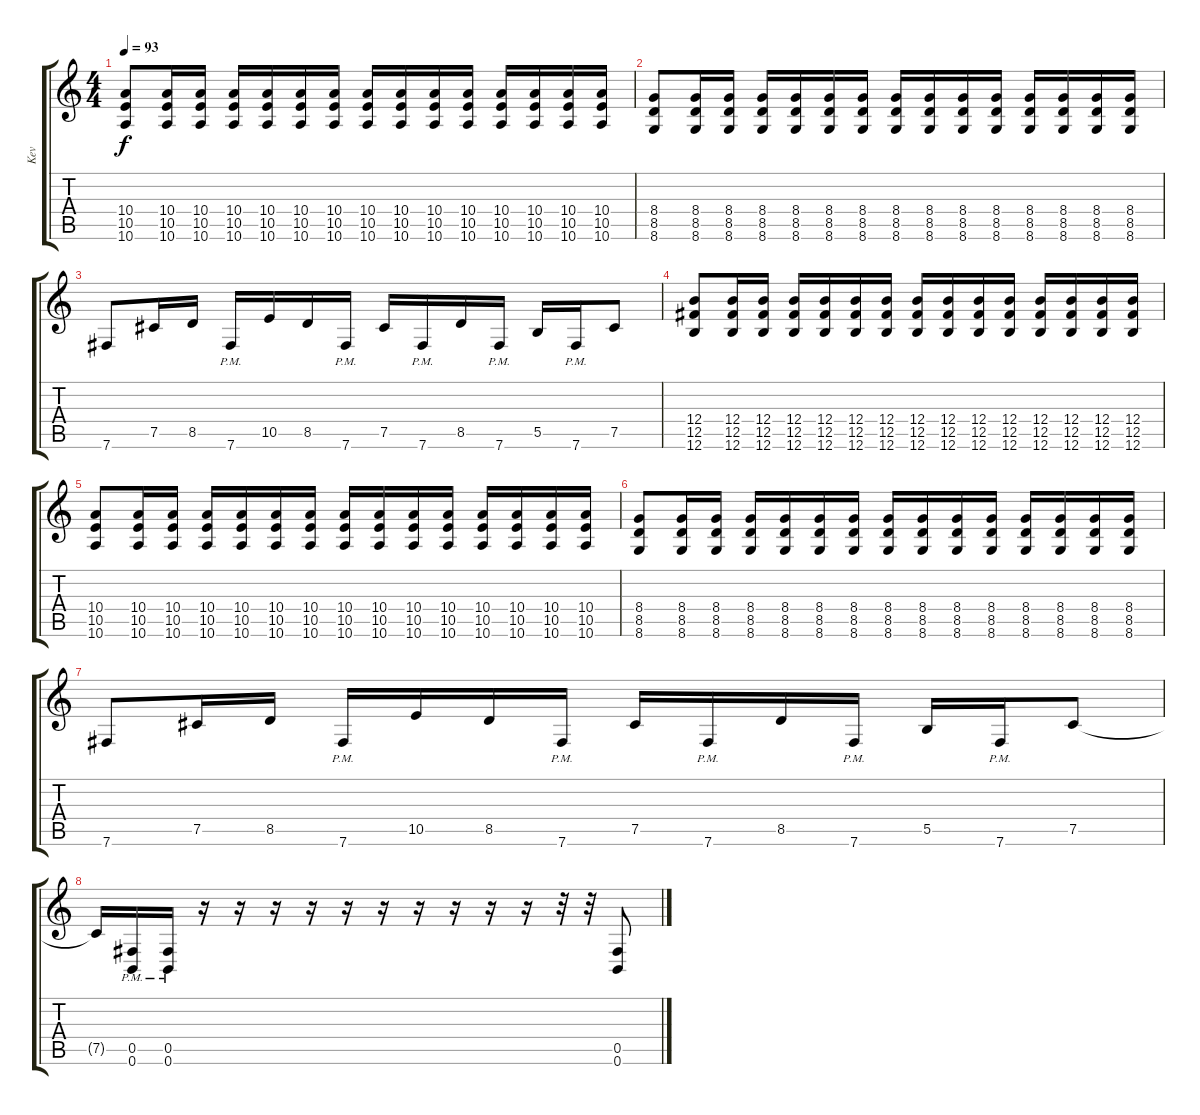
\track ("Kev" "Kev") {instrument distortionguitar}
\staff {score tabs}
\tuning (Db4 Ab3 E3 B2 Gb2 B1) {hide}
\ts (4 4)
\tempo 93
\clef g2
\ks c
(10.4 10.5 10.6).8{dy f} (10.4 10.5 10.6).16 (10.4 10.5 10.6).16 (10.4 10.5 10.6).16 (10.4 10.5 10.6).16 (10.4 10.5 10.6).16 (10.4 10.5 10.6).16 (10.4 10.5 10.6).16 (10.4 10.5 10.6).16 (10.4 10.5 10.6).16 (10.4 10.5 10.6).16 (10.4 10.5 10.6).16 (10.4 10.5 10.6).16 (10.4 10.5 10.6).16 (10.4 10.5 10.6).16 |
(8.4 8.5 8.6).8 (8.4 8.5 8.6).16 (8.4 8.5 8.6).16 (8.4 8.5 8.6).16 (8.4 8.5 8.6).16 (8.4 8.5 8.6).16 (8.4 8.5 8.6).16 (8.4 8.5 8.6).16 (8.4 8.5 8.6).16 (8.4 8.5 8.6).16 (8.4 8.5 8.6).16 (8.4 8.5 8.6).16 (8.4 8.5 8.6).16 (8.4 8.5 8.6).16 (8.4 8.5 8.6).16 |
7.6.8 7.5.16 8.5.16 7.6{pm}.16 10.5.16 8.5.16 7.6{pm}.16 7.5.16 7.6{pm}.16 8.5.16 7.6{pm}.16 5.5.16 7.6{pm}.16 7.5.8 |
(12.4 12.5 12.6).8 (12.4 12.5 12.6).16 (12.4 12.5 12.6).16 (12.4 12.5 12.6).16 (12.4 12.5 12.6).16 (12.4 12.5 12.6).16 (12.4 12.5 12.6).16 (12.4 12.5 12.6).16 (12.4 12.5 12.6).16 (12.4 12.5 12.6).16 (12.4 12.5 12.6).16 (12.4 12.5 12.6).16 (12.4 12.5 12.6).16 (12.4 12.5 12.6).16 (12.4 12.5 12.6).16 |
(10.4 10.5 10.6).8 (10.4 10.5 10.6).16 (10.4 10.5 10.6).16 (10.4 10.5 10.6).16 (10.4 10.5 10.6).16 (10.4 10.5 10.6).16 (10.4 10.5 10.6).16 (10.4 10.5 10.6).16 (10.4 10.5 10.6).16 (10.4 10.5 10.6).16 (10.4 10.5 10.6).16 (10.4 10.5 10.6).16 (10.4 10.5 10.6).16 (10.4 10.5 10.6).16 (10.4 10.5 10.6).16 |
(8.4 8.5 8.6).8 (8.4 8.5 8.6).16 (8.4 8.5 8.6).16 (8.4 8.5 8.6).16 (8.4 8.5 8.6).16 (8.4 8.5 8.6).16 (8.4 8.5 8.6).16 (8.4 8.5 8.6).16 (8.4 8.5 8.6).16 (8.4 8.5 8.6).16 (8.4 8.5 8.6).16 (8.4 8.5 8.6).16 (8.4 8.5 8.6).16 (8.4 8.5 8.6).16 (8.4 8.5 8.6).16 |
7.6.8 7.5.16 8.5.16 7.6{pm}.16 10.5.16 8.5.16 7.6{pm}.16 7.5.16 7.6{pm}.16 8.5.16 7.6{pm}.16 5.5.16 7.6{pm}.16 7.5.8 |
7.5{t}.16 (0.5{pm} 0.6{pm}).16 (0.5 0.6{pm}).16 r.16 r.16 r.16 r.16 r.16 r.16 r.16 r.16 r.16 r.16 r.32 r.32 (0.5 0.6).8
